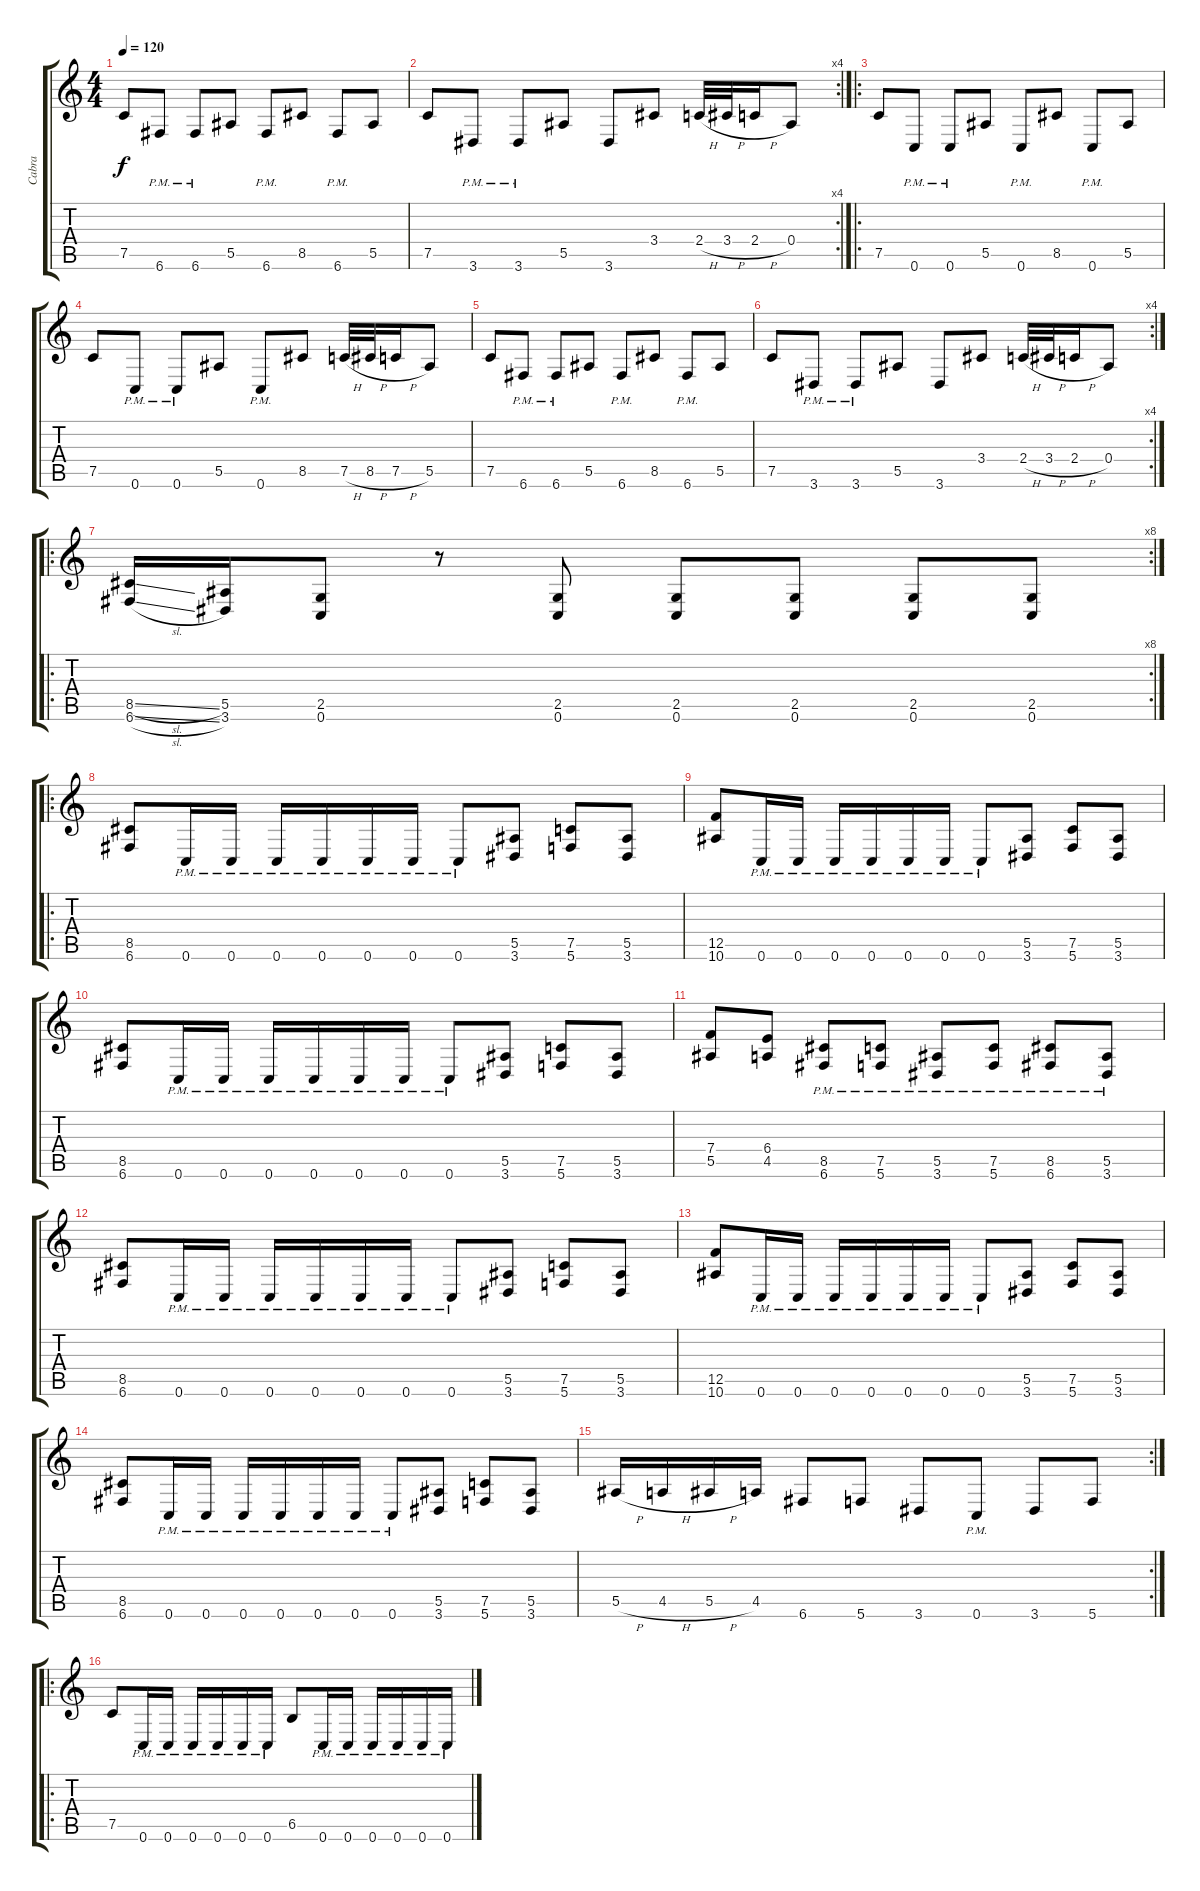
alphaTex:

\track ("Cabra" "Cabra") {instrument distortionguitar}
\staff {score tabs}
\tuning (C4 G3 Eb3 Bb2 F2 C2) {hide}
\ts (4 4)
\tempo 120
\clef g2
\ks c
7.5.8{dy f} 6.6{pm}.8 6.6{pm}.8 5.5.8 6.6{pm}.8 8.5.8 6.6{pm}.8 5.5.8 |
\rc 4
7.5.8 3.6{pm}.8 3.6{pm}.8 5.5.8 3.6.8 3.4.8 2.4{h}.32 3.4{h}.32 2.4{h}.16 0.4.8 |
\ro
7.5.8 0.6{pm}.8 0.6{pm}.8 5.5.8 0.6{pm}.8 8.5.8 0.6{pm}.8 5.5.8 |
7.5.8 0.6{pm}.8 0.6{pm}.8 5.5.8 0.6{pm}.8 8.5.8 7.5{h}.32 8.5{h}.32 7.5{h}.16 5.5.8 |
7.5.8 6.6{pm}.8 6.6{pm}.8 5.5.8 6.6{pm}.8 8.5.8 6.6{pm}.8 5.5.8 |
\rc 4
7.5.8 3.6{pm}.8 3.6{pm}.8 5.5.8 3.6.8 3.4.8 2.4{h}.32 3.4{h}.32 2.4{h}.16 0.4.8 |
\ro
\rc 8
(8.5{sl} 6.6{sl}).16 (5.5 3.6).16 (2.5 0.6).8 r.8 (2.5 0.6).8 (2.5 0.6).8 (2.5 0.6).8 (2.5 0.6).8 (2.5 0.6).8 |
\ro
(8.5 6.6).8 0.6{pm}.16 0.6{pm}.16 0.6{pm}.16 0.6{pm}.16 0.6{pm}.16 0.6{pm}.16 0.6{pm}.8 (5.5 3.6).8 (7.5 5.6).8 (5.5 3.6).8 |
(12.5 10.6).8 0.6{pm}.16 0.6{pm}.16 0.6{pm}.16 0.6{pm}.16 0.6{pm}.16 0.6{pm}.16 0.6{pm}.8 (5.5 3.6).8 (7.5 5.6).8 (5.5 3.6).8 |
(8.5 6.6).8 0.6{pm}.16 0.6{pm}.16 0.6{pm}.16 0.6{pm}.16 0.6{pm}.16 0.6{pm}.16 0.6{pm}.8 (5.5 3.6).8 (7.5 5.6).8 (5.5 3.6).8 |
(7.4 5.5).8 (6.4 4.5).8 (8.5{pm} 6.6{pm}).8 (7.5{pm} 5.6{pm}).8 (5.5{pm} 3.6{pm}).8 (7.5{pm} 5.6{pm}).8 (8.5{pm} 6.6{pm}).8 (5.5{pm} 3.6{pm}).8 |
(8.5 6.6).8 0.6{pm}.16 0.6{pm}.16 0.6{pm}.16 0.6{pm}.16 0.6{pm}.16 0.6{pm}.16 0.6{pm}.8 (5.5 3.6).8 (7.5 5.6).8 (5.5 3.6).8 |
(12.5 10.6).8 0.6{pm}.16 0.6{pm}.16 0.6{pm}.16 0.6{pm}.16 0.6{pm}.16 0.6{pm}.16 0.6{pm}.8 (5.5 3.6).8 (7.5 5.6).8 (5.5 3.6).8 |
(8.5 6.6).8 0.6{pm}.16 0.6{pm}.16 0.6{pm}.16 0.6{pm}.16 0.6{pm}.16 0.6{pm}.16 0.6{pm}.8 (5.5 3.6).8 (7.5 5.6).8 (5.5 3.6).8 |
\rc 2
5.5{h}.16 4.5{h}.16 5.5{h}.16 4.5.16 6.6.8 5.6.8 3.6.8 0.6{pm}.8 3.6.8 5.6.8 |
\ro
7.5.8 0.6{pm}.16 0.6{pm}.16 0.6{pm}.16 0.6{pm}.16 0.6{pm}.16 0.6{pm}.16 6.5.8 0.6{pm}.16 0.6{pm}.16 0.6{pm}.16 0.6{pm}.16 0.6{pm}.16 0.6{pm}.16
